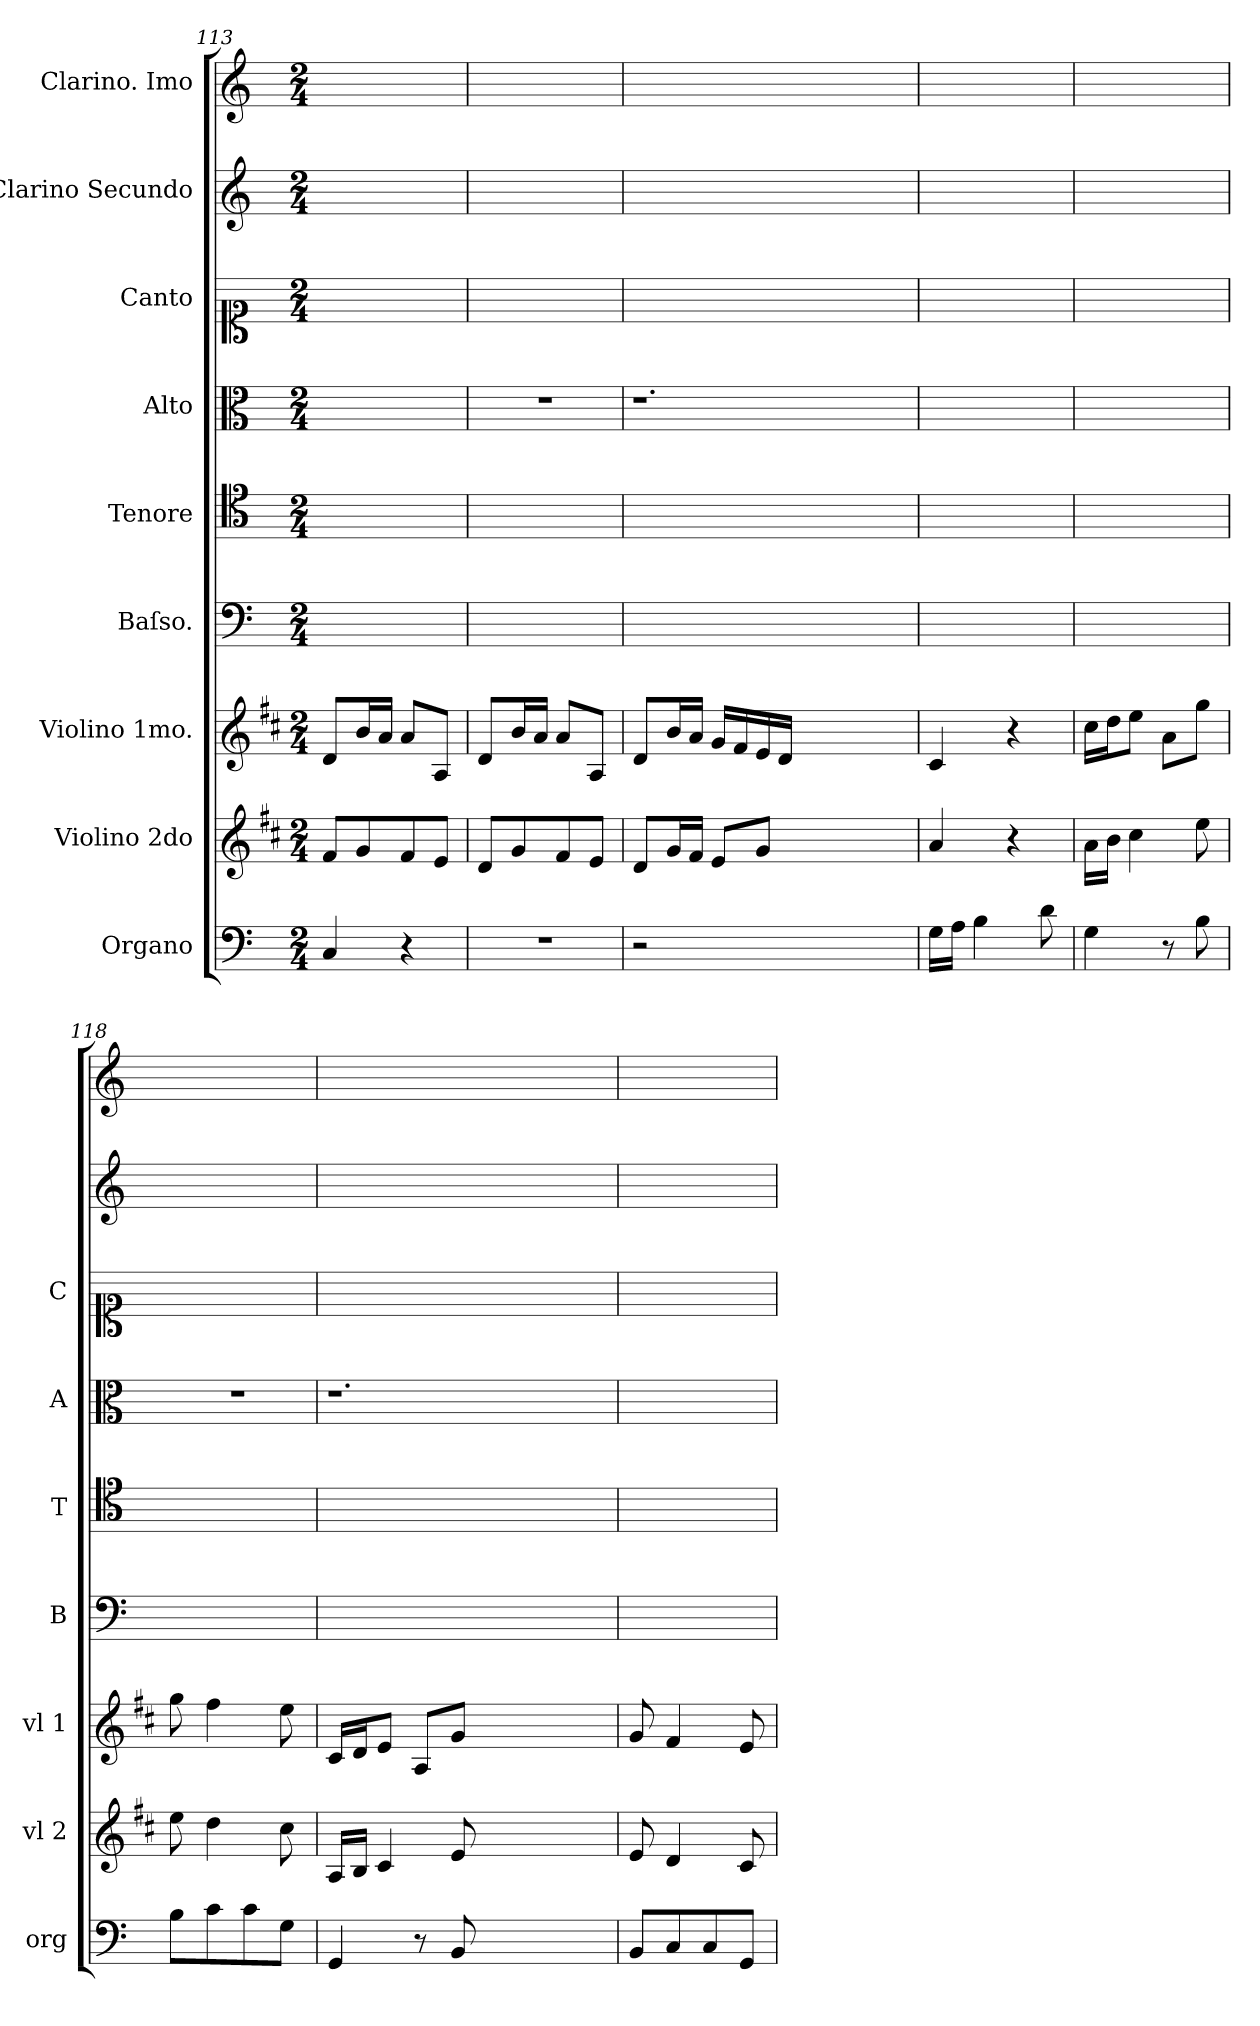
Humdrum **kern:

**kern	**kern	**kern	**kern	**kern	**kern	**kern	**kern	**kern
*part9	*part8	*part7	*part6	*part5	*part4	*part3	*part2	*part1
*staff9	*staff8	*staff7	*staff6	*staff5	*staff4	*staff3	*staff2	*staff1
*I"Organo	*I"Violino 2do	*I"Violino 1mo.	*I"Baſso.	*I"Tenore	*I"Alto	*I"Canto	*I"Clarino Secundo	*I"Clarino. Imo
*I'org	*I'vl 2	*I'vl 1	*I'B	*I'T	*I'A	*I'C	*	*
*clefF4	*clefG2	*clefG2	*clefF4	*clefC4	*clefC3	*clefC1	*clefG2	*clefG2
*	*ITrd1c2	*ITrd1c2	*	*	*	*	*	*
*k[]	*k[]	*k[]	*k[]	*k[]	*k[]	*k[]	*k[]	*k[]
*C:	*C:	*C:	*C:	*C:	*C:	*C:	*C:	*C:
*M2/4	*M2/4	*M2/4	*M2/4	*M2/4	*M2/4	*M2/4	*M2/4	*M2/4
=113	=113	=113	=113	=113	=113	=113	=113	=113
4C/	8e/L	8c/L	2ryy	2ryy	2ryy	2ryy	2ryy	2ryy
.	8f/	16a/L	.	.	.	.	.	.
.	.	16g/JJ	.	.	.	.	.	.
4r	8e/	8g/L	.	.	.	.	.	.
.	8d/J	8G/J	.	.	.	.	.	.
=114	=114	=114	=114	=114	=114	=114	=114	=114
2r	8c/L	8c/L	2ryy	2ryy	2r	2ryy	2ryy	2ryy
.	8f/	16a/L	.	.	.	.	.	.
.	.	16g/JJ	.	.	.	.	.	.
.	8e/	8g/L	.	.	.	.	.	.
.	8d/J	8G/J	.	.	.	.	.	.
=115	=115	=115	=115	=115	=115	=115	=115	=115
2r	8c/L	8c/L	2ryy	2ryy	1.r	2ryy	2ryy	2ryy
.	16f/L	16a/L	.	.	.	.	.	.
.	16e/JJ	16g/JJ	.	.	.	.	.	.
.	8d/L	16f/LL	.	.	.	.	.	.
.	.	16e/	.	.	.	.	.	.
.	8f/J	16d/	.	.	.	.	.	.
.	.	16c/JJ	.	.	.	.	.	.
1ryy	1ryy	1ryy	1ryy	1ryy	.	1ryy	1ryy	1ryy
=116	=116	=116	=116	=116	=116	=116	=116	=116
16G\LL	4g/	4B/	2ryy	2ryy	2ryy	2ryy	2ryy	2ryy
16A\JJ	.	.	.	.	.	.	.	.
4B\	.	.	.	.	.	.	.	.
.	4r	4r	.	.	.	.	.	.
8d\	.	.	.	.	.	.	.	.
=117	=117	=117	=117	=117	=117	=117	=117	=117
4G\	16g\LL	16b\LL	2ryy	2ryy	2ryy	2ryy	2ryy	2ryy
.	16a\JJ	16cc\J	.	.	.	.	.	.
.	4b\	8dd\J	.	.	.	.	.	.
8r	.	8g\L	.	.	.	.	.	.
8B\	8dd\	8ff\J	.	.	.	.	.	.
=118	=118	=118	=118	=118	=118	=118	=118	=118
8B\L	8dd\	8ff\	2ryy	2ryy	2r	2ryy	2ryy	2ryy
8c\	4cc\	4ee\	.	.	.	.	.	.
8c\	.	.	.	.	.	.	.	.
8G\J	8b\	8dd\	.	.	.	.	.	.
=119	=119	=119	=119	=119	=119	=119	=119	=119
4GG/	16G/LL	16B/LL	2ryy	2ryy	1.r	2ryy	2ryy	2ryy
.	16A/JJ	16c/J	.	.	.	.	.	.
.	4B/	8d/J	.	.	.	.	.	.
8r	.	8G/L	.	.	.	.	.	.
8BB/	8d/	8f/J	.	.	.	.	.	.
1ryy	1ryy	1ryy	1ryy	1ryy	.	1ryy	1ryy	1ryy
=120	=120	=120	=120	=120	=120	=120	=120	=120
8BB/L	8d/	8f/	2ryy	2ryy	2ryy	2ryy	2ryy	2ryy
8C/	4c/	4e/	.	.	.	.	.	.
8C/	.	.	.	.	.	.	.	.
8GG/J	8B/	8d/	.	.	.	.	.	.
=	=	=	=	=	=	=	=	=
*-	*-	*-	*-	*-	*-	*-	*-	*-
